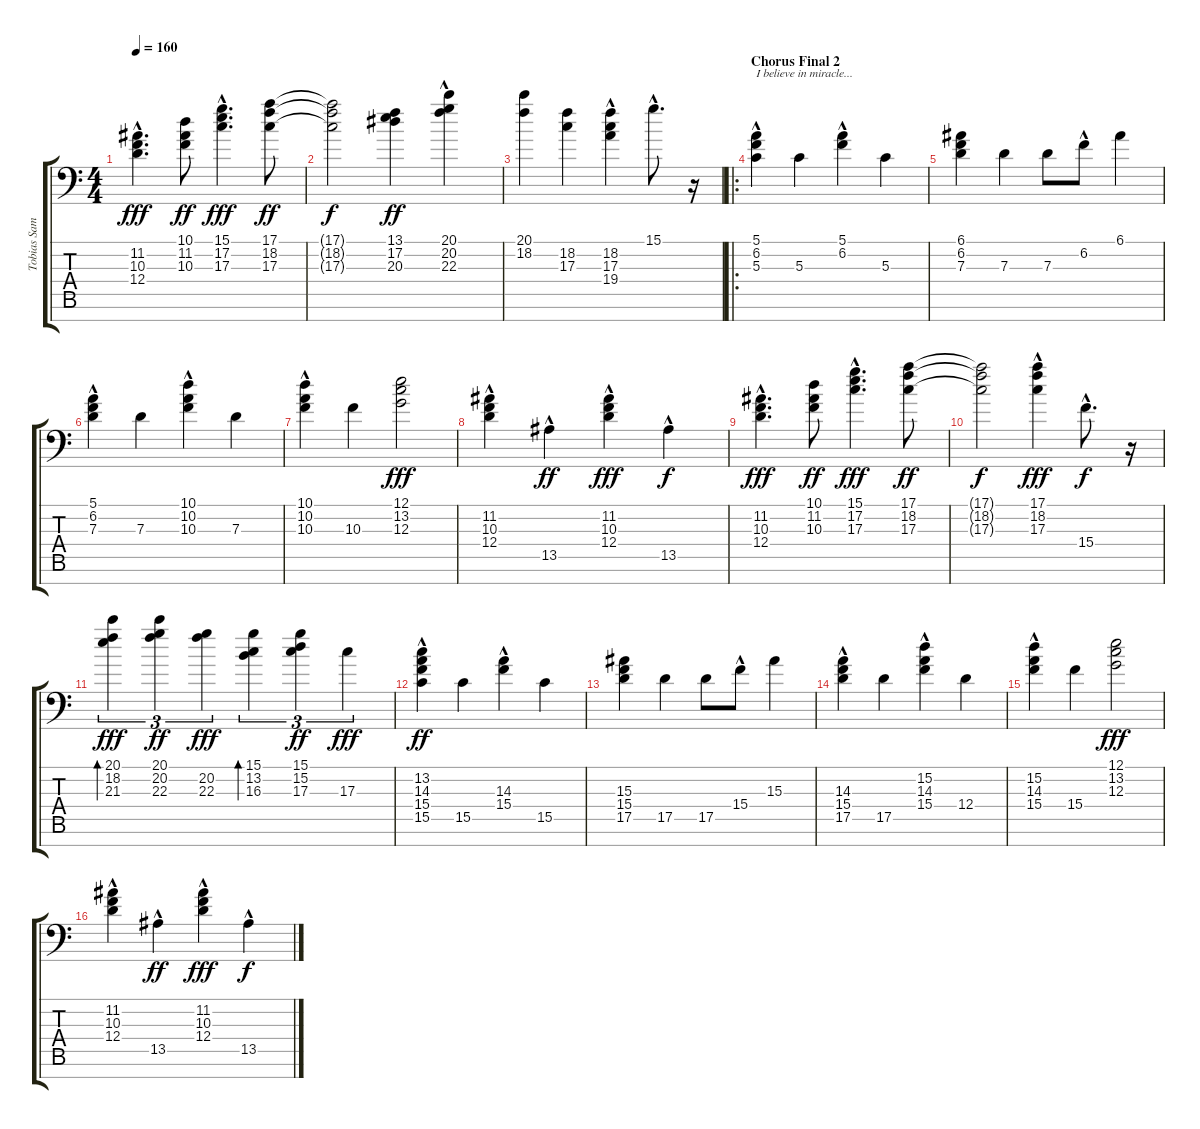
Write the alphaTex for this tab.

\track ("Tobias Sammet - Piano" "Tobias Sam") {instrument brightacousticpiano}
\staff {score tabs}
\tuning (E4 B3 G3 D3 A2 E2 E1) {hide}
\ts (4 4)
\tempo 160
\clef f4
\ks c
(11.2{hac} 10.3{hac} 12.4{hac}).4{d dy fff} (10.1 11.2 10.3).8{dy ff} (15.1{hac} 17.2{hac} 17.3{hac}).4{d dy fff} (17.1 18.2 17.3).8{dy ff} |
(17.1{t} 18.2{t} 17.3{t}).2{dy f} (13.1 17.2 20.3).4{dy ff} (20.1 20.2{hac} 22.3).4 |
(20.1 18.2).4 (18.2 17.3).4 (18.2{hac} 17.3{hac} 19.4).4 15.1{hac}.8{d} r.16 |
\ro
\section ("" "Chorus Final 2")
(5.1{hac} 6.2{hac} 5.3).4{txt "I believe in miracle..." balance 8 instrument brightacousticpiano} 5.3.4 (5.1{hac} 6.2{hac}).4 5.3.4 |
(6.1 6.2 7.3).4 7.3.4 7.3.8 6.2{hac}.8 6.1.4 |
(5.1{hac} 6.2{hac} 7.3).4 7.3.4 (10.1{hac} 10.2{hac} 10.3{hac}).4 7.3.4 |
(10.1{hac} 10.2{hac} 10.3).4 10.3.4 (12.1 13.2 12.3).2{dy fff} |
(11.2{hac} 10.3{hac} 12.4{hac}).4 13.5{hac}.4{dy ff} (11.2{hac} 10.3{hac} 12.4{hac}).4{dy fff} 13.5{hac}.4{dy f} |
(11.2{hac} 10.3{hac} 12.4{hac}).4{d dy fff} (10.1 11.2 10.3).8{dy ff} (15.1{hac} 17.2{hac} 17.3{hac}).4{d dy fff} (17.1 18.2 17.3).8{dy ff} |
(17.1{t} 18.2{t} 17.3{t}).2{dy f} (17.1{hac} 18.2{hac} 17.3{hac}).4{dy fff} 15.4{hac}.8{d dy f} r.16 |
(20.1 18.2 21.3).4{tu (3 2) bd 240 dy fff} (20.1 20.2 22.3).4{tu (3 2) dy ff} (20.2 22.3).4{tu (3 2) dy fff} (15.1 13.2 16.3).4{tu (3 2) bd 240} (15.1 15.2 17.3).4{tu (3 2) dy ff} 17.3.4{tu (3 2) dy fff} |
(13.2{hac} 14.3{hac} 15.4{hac} 15.5).4{dy ff} 15.5.4 (14.3{hac} 15.4{hac}).4 15.5.4 |
(15.3 15.4 17.5).4 17.5.4 17.5.8 15.4{hac}.8 15.3.4 |
(14.3{hac} 15.4{hac} 17.5).4 17.5.4 (15.2{hac} 14.3{hac} 15.4{hac}).4 12.4.4 |
(15.2{hac} 14.3{hac} 15.4).4 15.4.4 (12.1 13.2 12.3).2{dy fff} |
(11.2{hac} 10.3{hac} 12.4{hac}).4 13.5{hac}.4{dy ff} (11.2{hac} 10.3{hac} 12.4{hac}).4{dy fff} 13.5{hac}.4{dy f}
